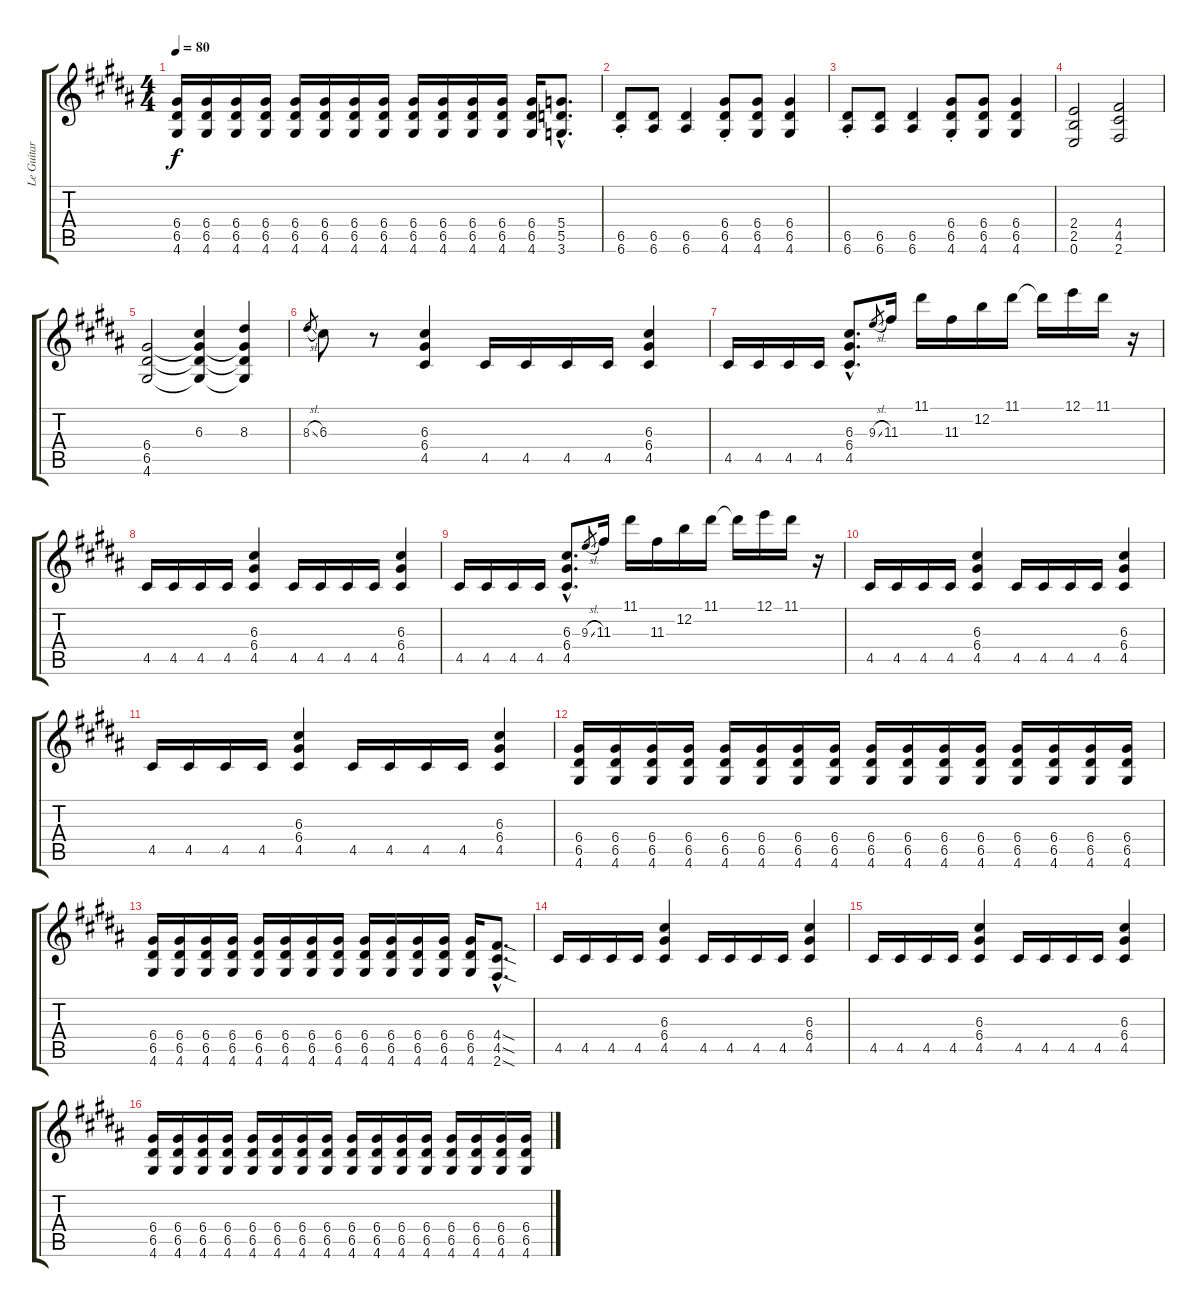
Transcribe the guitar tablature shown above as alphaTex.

\track ("Le Guitar" "Le Guitar") {instrument distortionguitar}
\staff {score tabs}
\tuning (E4 B3 G3 D3 A2 E2) {hide}
\ts (4 4)
\tempo 80
\clef g2
\ks b
(6.4 6.5 4.6).16{dy f} (6.4 6.5 4.6).16 (6.4 6.5 4.6).16 (6.4 6.5 4.6).16 (6.4 6.5 4.6).16 (6.4 6.5 4.6).16 (6.4 6.5 4.6).16 (6.4 6.5 4.6).16 (6.4 6.5 4.6).16 (6.4 6.5 4.6).16 (6.4 6.5 4.6).16 (6.4 6.5 4.6).16 (6.4 6.5 4.6).16 (5.4{hac} 5.5{hac} 3.6{hac}).8{d} |
(6.5{st} 6.6{st}).8 (6.5 6.6).8 (6.5 6.6).4 (6.4{st} 6.5{st} 4.6{st}).8 (6.4 6.5 4.6).8 (6.4 6.5 4.6).4 |
(6.5{st} 6.6{st}).8 (6.5 6.6).8 (6.5 6.6).4 (6.4{st} 6.5{st} 4.6{st}).8 (6.4 6.5 4.6).8 (6.4 6.5 4.6).4 |
(2.4 2.5 0.6).2 (4.4 4.5 2.6).2 |
(6.4 6.5 4.6).2 (6.3 6.4{t} 6.5{t} 4.6{t}).4 (8.3 6.4{t} 6.5{t} 4.6{t}).4 |
8.3{sl}.8{gr} 6.3.8 r.8 (6.3 6.4 4.5).4 4.5.16 4.5.16 4.5.16 4.5.16 (6.3 6.4 4.5).4 |
4.5.16 4.5.16 4.5.16 4.5.16 (6.3{hac} 6.4{hac} 4.5{hac}).8{d} 9.3{sl}.8{gr} 11.3.16 11.1.16 11.3.16 12.2.16 11.1.16 11.1{t}.16 12.1.16 11.1.16 r.16 |
4.5.16 4.5.16 4.5.16 4.5.16 (6.3 6.4 4.5).4 4.5.16 4.5.16 4.5.16 4.5.16 (6.3 6.4 4.5).4 |
4.5.16 4.5.16 4.5.16 4.5.16 (6.3{hac} 6.4{hac} 4.5{hac}).8{d} 9.3{sl}.8{gr} 11.3.16 11.1.16 11.3.16 12.2.16 11.1.16 11.1{t}.16 12.1.16 11.1.16 r.16 |
4.5.16 4.5.16 4.5.16 4.5.16 (6.3 6.4 4.5).4 4.5.16 4.5.16 4.5.16 4.5.16 (6.3 6.4 4.5).4 |
4.5.16 4.5.16 4.5.16 4.5.16 (6.3 6.4 4.5).4 4.5.16 4.5.16 4.5.16 4.5.16 (6.3 6.4 4.5).4 |
(6.4 6.5 4.6).16 (6.4 6.5 4.6).16 (6.4 6.5 4.6).16 (6.4 6.5 4.6).16 (6.4 6.5 4.6).16 (6.4 6.5 4.6).16 (6.4 6.5 4.6).16 (6.4 6.5 4.6).16 (6.4 6.5 4.6).16 (6.4 6.5 4.6).16 (6.4 6.5 4.6).16 (6.4 6.5 4.6).16 (6.4 6.5 4.6).16 (6.4 6.5 4.6).16 (6.4 6.5 4.6).16 (6.4 6.5 4.6).16 |
(6.4 6.5 4.6).16 (6.4 6.5 4.6).16 (6.4 6.5 4.6).16 (6.4 6.5 4.6).16 (6.4 6.5 4.6).16 (6.4 6.5 4.6).16 (6.4 6.5 4.6).16 (6.4 6.5 4.6).16 (6.4 6.5 4.6).16 (6.4 6.5 4.6).16 (6.4 6.5 4.6).16 (6.4 6.5 4.6).16 (6.4 6.5 4.6).16 (4.4{sod hac} 4.5{sod hac} 2.6{sod hac}).8{d} |
4.5.16 4.5.16 4.5.16 4.5.16 (6.3 6.4 4.5).4 4.5.16 4.5.16 4.5.16 4.5.16 (6.3 6.4 4.5).4 |
4.5.16 4.5.16 4.5.16 4.5.16 (6.3 6.4 4.5).4 4.5.16 4.5.16 4.5.16 4.5.16 (6.3 6.4 4.5).4 |
(6.4 6.5 4.6).16 (6.4 6.5 4.6).16 (6.4 6.5 4.6).16 (6.4 6.5 4.6).16 (6.4 6.5 4.6).16 (6.4 6.5 4.6).16 (6.4 6.5 4.6).16 (6.4 6.5 4.6).16 (6.4 6.5 4.6).16 (6.4 6.5 4.6).16 (6.4 6.5 4.6).16 (6.4 6.5 4.6).16 (6.4 6.5 4.6).16 (6.4 6.5 4.6).16 (6.4 6.5 4.6).16 (6.4 6.5 4.6).16
